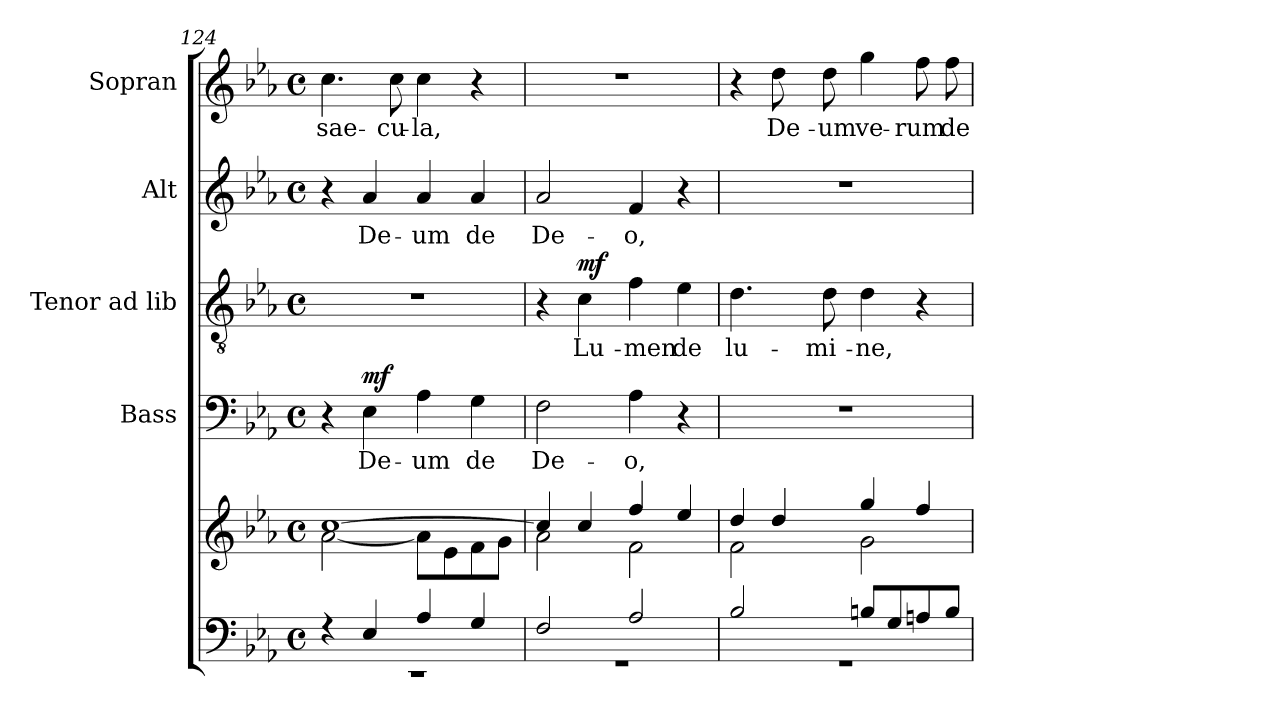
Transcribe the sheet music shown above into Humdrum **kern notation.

**kern	**text	**kern	**text	**kern	**text	**dynam	**kern	**text	**dynam	**kern	**text	**kern	**text
*part5	*part5	*part5	*part5	*part4	*part4	*part4	*part3	*part3	*part3	*part2	*part2	*part1	*part1
*staff6	*staff6	*staff5	*staff5	*staff4	*staff4	*staff4	*staff3	*staff3	*staff3	*staff2	*staff2	*staff1	*staff1
*	*	*	*	*I"Bass	*	*	*I"Tenor ad lib	*	*	*I"Alt	*	*I"Sopran	*
*	*	*	*	*I'B	*	*	*I'T	*	*	*I'A	*	*I'S	*
*clefF4	*	*clefG2	*	*clefF4	*	*	*clefGv2	*	*	*clefG2	*	*clefG2	*
*k[b-e-a-]	*	*k[b-e-a-]	*	*k[b-e-a-]	*	*	*k[b-e-a-]	*	*	*k[b-e-a-]	*	*k[b-e-a-]	*
*E-:	*	*E-:	*	*E-:	*	*	*E-:	*	*	*E-:	*	*E-:	*
*M4/4	*	*M4/4	*	*M4/4	*	*	*M4/4	*	*	*M4/4	*	*M4/4	*
*met(c)	*	*met(c)	*	*met(c)	*	*	*met(c)	*	*	*met(c)	*	*met(c)	*
=124	=124	=124	=124	=124	=124	=124	=124	=124	=124	=124	=124	=124	=124
*^	*	*^	*	*	*	*	*	*	*	*	*	*	*
!	!	!	!	!	!	!	!	!	!	!	!	!	!	!	!LO:LY:b
4rF	1rEE	.	[>1cc	[<2a-\	.	4r	.	.	1r	.	.	4r	.	4.cc\	sae-
!	!	!	!	!	!	!	!LO:LY:b	!LO:DY:a	!	!	!	!	!LO:LY:b	!	!
4E-/	.	.	.	.	.	4E-\	De-	mf	.	.	.	4a-/	De-	.	.
!	!	!	!	!	!	!	!	!	!	!	!	!	!	!	!LO:LY:b
.	.	.	.	.	.	.	.	.	.	.	.	.	.	8cc\	-cu-
!	!	!	!	!	!	!	!LO:LY:b	!	!	!	!	!	!LO:LY:b	!	!LO:LY:b
4A-/	.	.	.	8a-\L]	.	4A-\	-um	.	.	.	.	4a-/	-um	4cc\	-la,
.	.	.	.	8e-\	.	.	.	.	.	.	.	.	.	.	.
!	!	!	!	!	!	!	!LO:LY:b	!	!	!	!	!	!LO:LY:b	!	!
4G/	.	.	.	8f\	.	4G\	de	.	.	.	.	4a-/	de	4r	.
.	.	.	.	8g\J	.	.	.	.	.	.	.	.	.	.	.
!!LO:PB:g=z
=125	=125	=125	=125	=125	=125	=125	=125	=125	=125	=125	=125	=125	=125	=125	=125
!	!	!	!	!	!	!	!LO:LY:b	!	!	!	!	!	!LO:LY:b	!	!
2F/	1rGG	.	4cc/]	2a-\	.	2F\	De-	.	4r	.	.	2a-/	De-	1r	.
!	!	!	!	!	!	!	!	!	!	!LO:LY:b	!LO:DY:a	!	!	!	!
.	.	.	4cc/	.	.	.	.	.	4c\	Lu­ -	mf	.	.	.	.
!	!	!	!	!	!	!	!LO:LY:b	!	!	!LO:LY:b	!	!	!LO:LY:b	!	!
2A-/	.	.	4ff/	2f\	.	4A-\	-o,	.	4f\	-men	.	4f/	-o,	.	.
!	!	!	!	!	!	!	!	!	!	!LO:LY:b	!	!	!	!	!
.	.	.	4ee-/	.	.	4r	.	.	4e-\	de	.	4r	.	.	.
=126	=126	=126	=126	=126	=126	=126	=126	=126	=126	=126	=126	=126	=126	=126	=126
!	!	!	!	!	!LO:LY:b	!	!	!	!	!LO:LY:b	!	!	!	!	!LO:LY:b
2B-/	1rGG	.	4dd/	2f\	.	1r	.	.	4.d\	lu-	.	1r	.	4r	.
!	!	!	!	!	!	!	!	!	!	!	!	!	!	!	!LO:LY:b
.	.	.	4dd/	.	.	.	.	.	.	.	.	.	.	8dd\	De­-
!	!	!	!	!	!	!	!	!	!	!LO:LY:b	!	!	!	!	!LO:LY:b
.	.	.	.	.	.	.	.	.	8d\	-mi­-	.	.	.	8dd\	-um
!	!	!LO:LY:b	!	!	!	!	!	!	!	!LO:LY:b	!	!	!	!	!LO:LY:b
8Bn/L	.	.	4gg/	2g\	.	.	.	.	4d\	-ne,	.	.	.	4gg\	ve-
!	!	!LO:LY:b	!	!	!	!	!	!	!	!	!	!	!	!	!
8G/	.	.	.	.	.	.	.	.	.	.	.	.	.	.	.
!	!	!	!	!	!	!	!	!	!	!	!	!	!	!	!LO:LY:b
8An/	.	.	4ff/	.	.	.	.	.	4r	.	.	.	.	8ff\	-rum
!	!	!	!	!	!	!	!	!	!	!	!	!	!	!	!LO:LY:b
8B/J	.	.	.	.	.	.	.	.	.	.	.	.	.	8ff\	de
*v	*v	*	*	*	*	*	*	*	*	*	*	*	*	*	*
*	*	*v	*v	*	*	*	*	*	*	*	*	*	*	*
=	=	=	=	=	=	=	=	=	=	=	=	=	=
*-	*-	*-	*-	*-	*-	*-	*-	*-	*-	*-	*-	*-	*-
